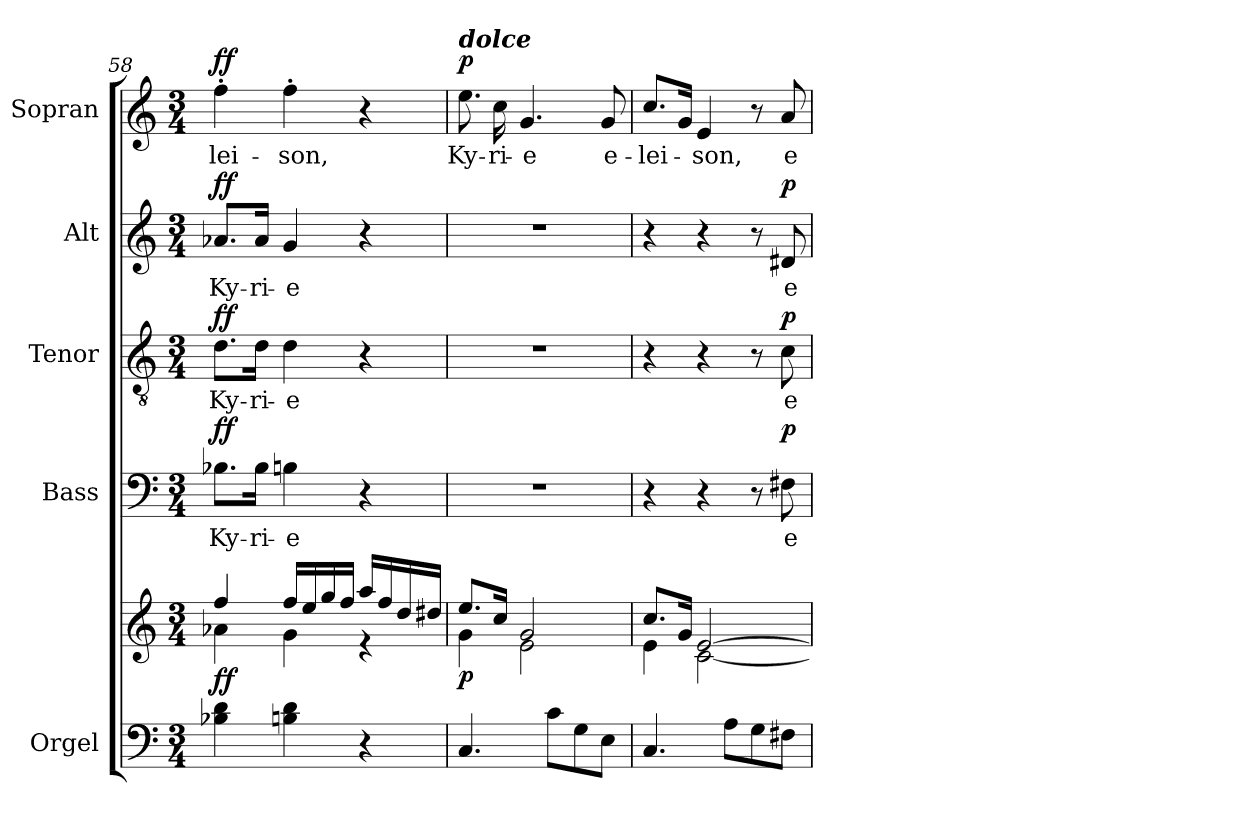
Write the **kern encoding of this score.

**kern	**kern	**dynam	**kern	**text	**dynam	**kern	**text	**dynam	**kern	**text	**dynam	**kern	**text	**dynam
*part5	*part5	*part5	*part4	*part4	*part4	*part3	*part3	*part3	*part2	*part2	*part2	*part1	*part1	*part1
*staff6	*staff5	*staff5/6	*staff4	*staff4	*staff4	*staff3	*staff3	*staff3	*staff2	*staff2	*staff2	*staff1	*staff1	*staff1
*I"Orgel	*	*	*I"Bass	*	*	*I"Tenor	*	*	*I"Alt	*	*	*I"Sopran	*	*
*I'Org.	*	*	*I'B.	*	*	*I'T.	*	*	*I'A.	*	*	*I'S.	*	*
*clefF4	*clefG2	*	*clefF4	*	*	*clefGv2	*	*	*clefG2	*	*	*clefG2	*	*
*k[]	*k[]	*	*k[]	*	*	*k[]	*	*	*k[]	*	*	*k[]	*	*
*C:	*C:	*	*C:	*	*	*C:	*	*	*C:	*	*	*C:	*	*
*M3/4	*M3/4	*	*M3/4	*	*	*M3/4	*	*	*M3/4	*	*	*M3/4	*	*
=58	=58	=58	=58	=58	=58	=58	=58	=58	=58	=58	=58	=58	=58	=58
*	*^	*	*	*	*	*	*	*	*	*	*	*	*	*
!	!	!	!LO:DY:b	!	!LO:LY:b	!LO:DY:a	!	!LO:LY:b	!LO:DY:a	!	!LO:LY:b	!LO:DY:a	!	!LO:LY:b	!LO:DY:a
4B-X\ 4d\	4ff/	4a-X\	ff	8.B-X\L	Ky-	ff	8.d\L	Ky-	ff	8.a-X/L	Ky-	ff	4ff'>\	-lei-	ff
!	!	!	!	!	!LO:LY:b	!	!	!LO:LY:b	!	!	!LO:LY:b	!	!	!	!
.	.	.	.	16B-\Jk	-ri-	.	16d\Jk	-ri-	.	16a-/Jk	-ri-	.	.	.	.
!	!	!	!	!	!LO:LY:b	!	!	!LO:LY:b	!	!	!LO:LY:b	!	!	!LO:LY:b	!
4Bn\ 4d\	16ff/LL	4g\	.	4Bn\	-e	.	4d\	-e	.	4g/	-e	.	4ff'>\	-son,	.
.	16ee/	.	.	.	.	.	.	.	.	.	.	.	.	.	.
.	16gg/	.	.	.	.	.	.	.	.	.	.	.	.	.	.
.	16ff/JJ	.	.	.	.	.	.	.	.	.	.	.	.	.	.
4r	16aa/LL	4r	.	4r	.	.	4r	.	.	4r	.	.	4r	.	.
.	16ff/	.	.	.	.	.	.	.	.	.	.	.	.	.	.
.	16dd/	.	.	.	.	.	.	.	.	.	.	.	.	.	.
.	16dd#X/JJ	.	.	.	.	.	.	.	.	.	.	.	.	.	.
=59	=59	=59	=59	=59	=59	=59	=59	=59	=59	=59	=59	=59	=59	=59	=59
!	!	!	!	!	!	!	!	!	!	!	!	!	!LO:TX:a:Bi:t=dolce	!	!
!	!	!	!LO:DY:b	!	!	!	!	!	!	!	!	!	!	!LO:LY:b	!LO:DY:a
4.C/	8.ee/L	4g\	p	2.r	.	.	2.r	.	.	2.r	.	.	8.ee\	Ky-	p
!	!	!	!	!	!	!	!	!	!	!	!	!	!	!LO:LY:b	!
.	16cc/Jk	.	.	.	.	.	.	.	.	.	.	.	16cc\	-ri-	.
!	!	!	!	!	!	!	!	!	!	!	!	!	!	!LO:LY:b	!
.	2g/	2e\	.	.	.	.	.	.	.	.	.	.	4.g/	-e	.
8c\L	.	.	.	.	.	.	.	.	.	.	.	.	.	.	.
8G\	.	.	.	.	.	.	.	.	.	.	.	.	.	.	.
!	!	!	!	!	!	!	!	!	!	!	!	!	!	!LO:LY:b	!
8E\J	.	.	.	.	.	.	.	.	.	.	.	.	8g/	e-	.
=60	=60	=60	=60	=60	=60	=60	=60	=60	=60	=60	=60	=60	=60	=60	=60
!	!	!	!	!	!	!	!	!	!	!	!	!	!	!LO:LY:b	!
4.C/	8.cc/L	4e\	.	4r	.	.	4r	.	.	4r	.	.	8.cc/L	-lei-	.
.	16g/Jk	.	.	.	.	.	.	.	.	.	.	.	16g/Jk	.	.
!	!	!	!	!	!	!	!	!	!	!	!	!	!	!LO:LY:b	!
.	[>2e/	[<2c\	.	4r	.	.	4r	.	.	4r	.	.	4e/	-son,	.
8A\L	.	.	.	.	.	.	.	.	.	.	.	.	.	.	.
8G\	.	.	.	8r	.	.	8r	.	.	8r	.	.	8r	.	.
!	!	!	!	!	!LO:LY:b	!LO:DY:a	!	!LO:LY:b	!LO:DY:a	!	!LO:LY:b	!LO:DY:a	!	!LO:LY:b	!
8F#X\J	.	.	.	8F#X\	e-	p	8c\	e-	p	8d#X/	e-	p	8a/	e-	.
*	*v	*v	*	*	*	*	*	*	*	*	*	*	*	*	*
=	=	=	=	=	=	=	=	=	=	=	=	=	=	=
*-	*-	*-	*-	*-	*-	*-	*-	*-	*-	*-	*-	*-	*-	*-
